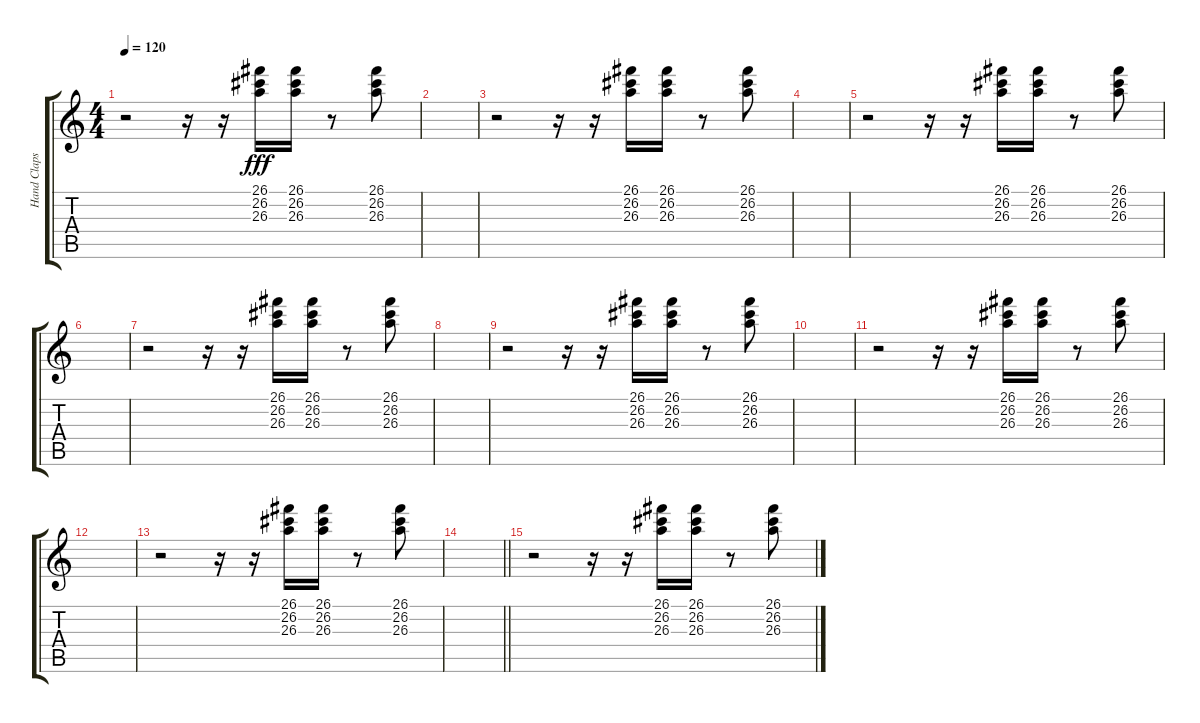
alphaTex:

\track ("Hand Claps" "Hand Claps") {instrument synthdrum}
\staff {score tabs}
\tuning (E4 B3 G3 D3 A2 E2) {hide}
\ts (4 4)
\tempo 120
\clef g2
\ks c
r.2{dy fff} r.16 r.16 (26.1 26.2 26.3).16 (26.1 26.2 26.3).16 r.8 (26.1 26.2 26.3).8 |
|
r.2 r.16 r.16 (26.1 26.2 26.3).16 (26.1 26.2 26.3).16 r.8 (26.1 26.2 26.3).8 |
|
r.2 r.16 r.16 (26.1 26.2 26.3).16 (26.1 26.2 26.3).16 r.8 (26.1 26.2 26.3).8 |
|
r.2 r.16 r.16 (26.1 26.2 26.3).16 (26.1 26.2 26.3).16 r.8 (26.1 26.2 26.3).8 |
|
r.2 r.16 r.16 (26.1 26.2 26.3).16 (26.1 26.2 26.3).16 r.8 (26.1 26.2 26.3).8 |
|
r.2 r.16 r.16 (26.1 26.2 26.3).16 (26.1 26.2 26.3).16 r.8 (26.1 26.2 26.3).8 |
|
r.2 r.16 r.16 (26.1 26.2 26.3).16 (26.1 26.2 26.3).16 r.8 (26.1 26.2 26.3).8 |
\barLineRight lightlight
|
r.2 r.16 r.16 (26.1 26.2 26.3).16 (26.1 26.2 26.3).16 r.8 (26.1 26.2 26.3).8
